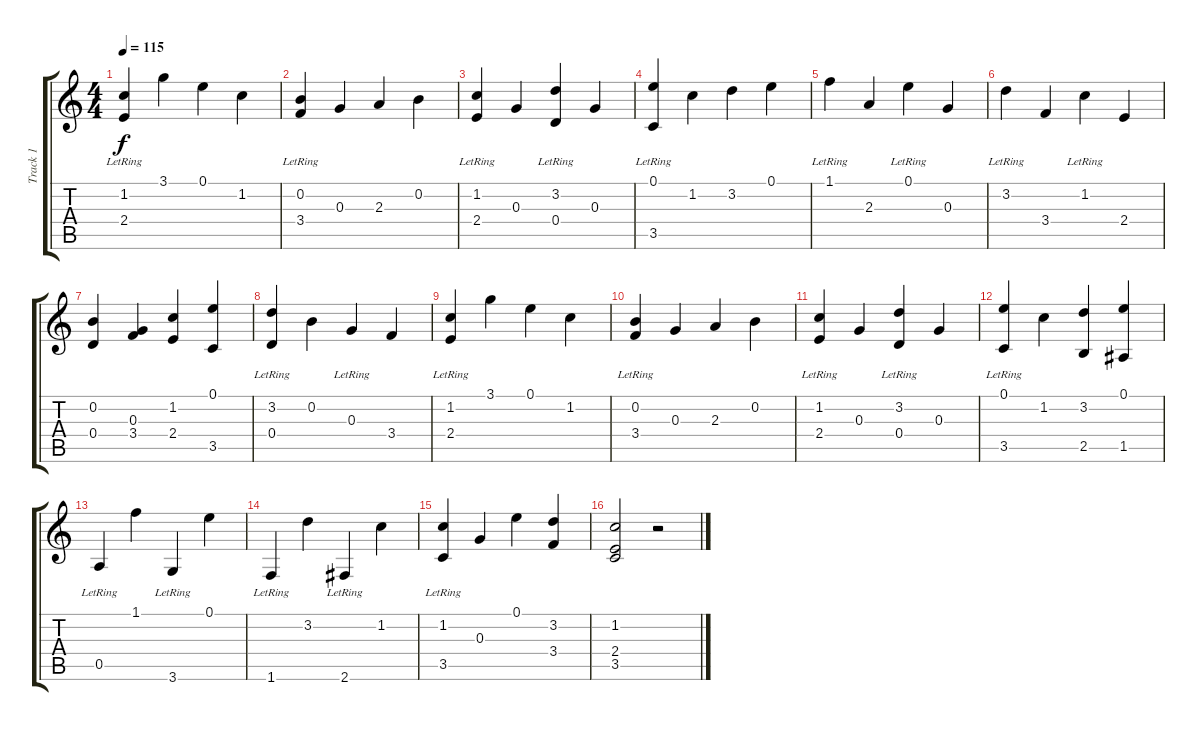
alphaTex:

\track ("Track 1" "Track 1") {instrument acousticguitarnylon}
\staff {score tabs}
\tuning (E4 B3 G3 D3 A2 E2) {hide}
\ts (4 4)
\tempo 115
\clef g2
\ks c
(1.2 2.4{lr}).4{dy f instrument acousticguitarnylon} 3.1.4 0.1.4 1.2.4 |
(0.2 3.4{lr}).4 0.3.4 2.3.4 0.2.4 |
(1.2 2.4{lr}).4 0.3.4 (3.2 0.4{lr}).4 0.3.4 |
(0.1 3.5{lr}).4 1.2.4 3.2.4 0.1.4 |
1.1{lr}.4 2.3.4 0.1{lr}.4 0.3.4 |
3.2{lr}.4 3.4.4 1.2{lr}.4 2.4.4 |
(0.2 0.4).4 (0.3 3.4).4 (1.2 2.4).4 (0.1 3.5).4 |
(3.2 0.4{lr}).4 0.2.4 0.3{lr}.4 3.4.4 |
(1.2 2.4{lr}).4 3.1.4 0.1.4 1.2.4 |
(0.2 3.4{lr}).4 0.3.4 2.3.4 0.2.4 |
(1.2 2.4{lr}).4 0.3.4 (3.2 0.4{lr}).4 0.3.4 |
(0.1 3.5{lr}).4 1.2.4 (3.2 2.5).4 (0.1 1.5).4 |
0.5{lr}.4 1.1.4 3.6{lr}.4 0.1.4 |
1.6{lr}.4 3.2.4 2.6{lr}.4 1.2.4 |
(1.2 3.5{lr}).4 0.3.4 0.1.4 (3.2 3.4).4 |
(1.2 2.4 3.5).2 r.2
